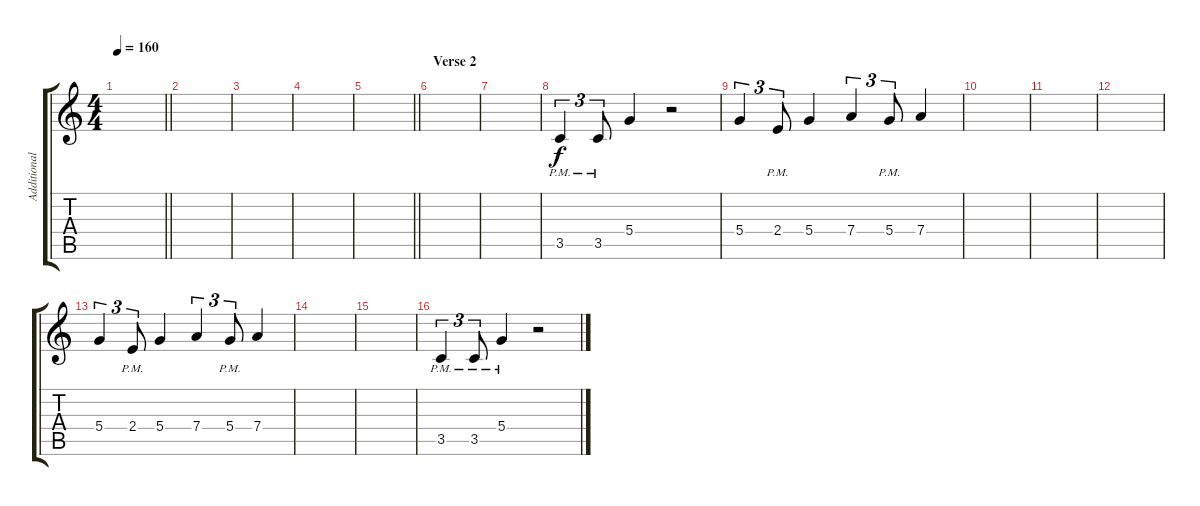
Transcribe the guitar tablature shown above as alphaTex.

\track ("Additional Guitar 2" "Additional") {instrument acousticguitarsteel}
\staff {score tabs}
\tuning (E4 B3 G3 D3 A2 E2) {hide}
\ts (4 4)
\tempo 160
\clef g2
\barLineRight lightlight
\ks c
|
\section ("" "")
|
|
|
\barLineRight lightlight
|
\section ("" "Verse 2")
|
|
3.5{pm}.4{tu (3 2)} 3.5{pm}.8{tu (3 2)} 5.4.4 r.2 |
5.4.4{tu (3 2)} 2.4{pm}.8{tu (3 2)} 5.4.4 7.4.4{tu (3 2)} 5.4{pm}.8{tu (3 2)} 7.4.4 |
|
|
|
5.4.4{tu (3 2)} 2.4{pm}.8{tu (3 2)} 5.4.4 7.4.4{tu (3 2)} 5.4{pm}.8{tu (3 2)} 7.4.4 |
|
|
3.5{pm}.4{tu (3 2)} 3.5{pm}.8{tu (3 2)} 5.4{pm}.4 r.2
